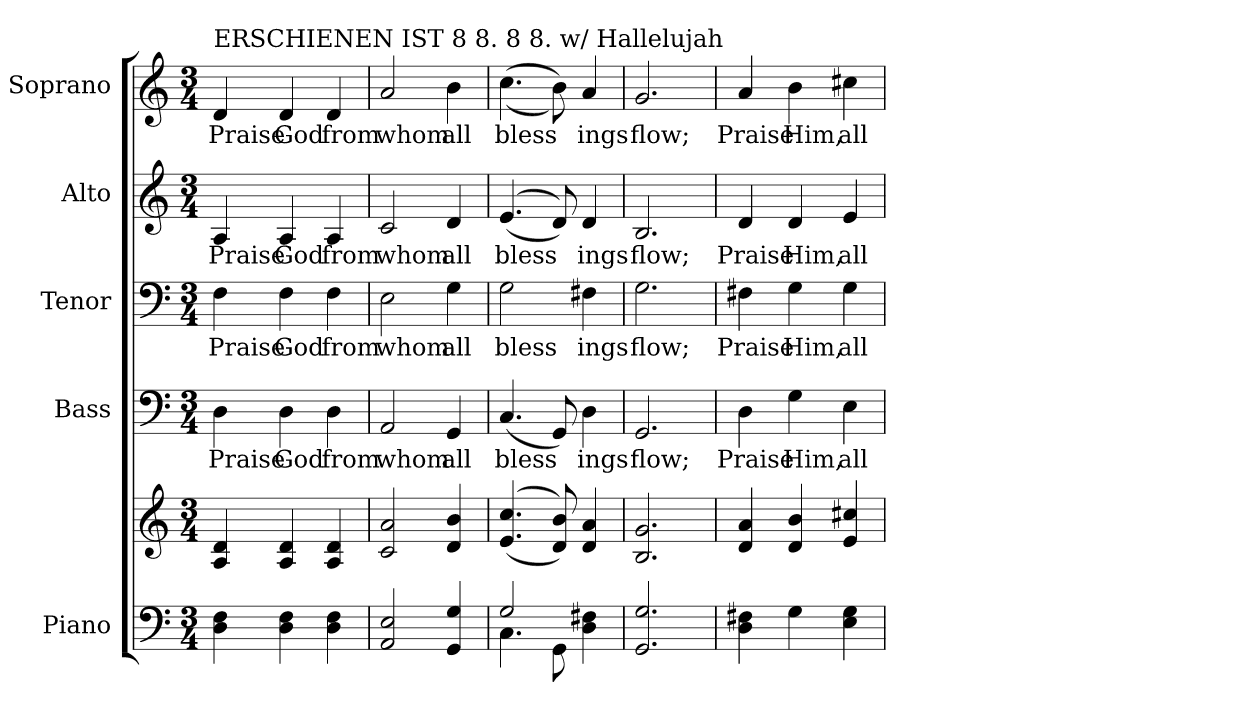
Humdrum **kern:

**kern	**kern	**kern	**text	**kern	**text	**kern	**text	**kern	**text
*part5	*part5	*part4	*part4	*part3	*part3	*part2	*part2	*part1	*part1
*staff6	*staff5	*staff4	*staff4	*staff3	*staff3	*staff2	*staff2	*staff1	*staff1
*I"Piano	*	*I"Bass	*	*I"Tenor	*	*I"Alto	*	*I"Soprano	*
*I'Pno.	*	*I'B.	*	*I'T.	*	*I'A.	*	*I'S.	*
!!LO:PB:g=z
*clefF4	*clefG2	*clefF4	*	*clefF4	*	*clefG2	*	*clefG2	*
*k[]	*k[]	*k[]	*	*k[]	*	*k[]	*	*k[]	*
*C:	*C:	*C:	*	*C:	*	*C:	*	*C:	*
*M3/4	*M3/4	*M3/4	*	*M3/4	*	*M3/4	*	*M3/4	*
*MM170	*MM170	*MM170	*	*MM170	*	*MM170	*	*MM170	*
=1	=1	=1	=1	=1	=1	=1	=1	=1	=1
!	!	!	!LO:LY:b:color=#000000	!	!	!	!	!	!
!	!	!	!	!	!LO:LY:b:color=#000000	!	!	!	!
!	!	!	!	!	!	!	!LO:LY:b:color=#000000	!	!
!	!	!	!	!	!	!	!	!LO:TX:a:t=ERSCHIENEN IST 8 8. 8 8. w/ Hallelujah	!
!	!	!	!	!	!	!	!	!	!LO:LY:b:color=#000000
4Di\ 4Fi	4Ai/ 4di	4Di\	Praise	4Fi\	Praise	4Ai/	Praise	4di/	Praise
!	!	!	!LO:LY:b:color=#000000	!	!	!	!	!	!
!	!	!	!	!	!LO:LY:b:color=#000000	!	!	!	!
!	!	!	!	!	!	!	!LO:LY:b:color=#000000	!	!
!	!	!	!	!	!	!	!	!	!LO:LY:b:color=#000000
4Di\ 4Fi	4Ai/ 4di	4Di\	God	4Fi\	God	4Ai/	God	4di/	God
!	!	!	!LO:LY:b:color=#000000	!	!	!	!	!	!
!	!	!	!	!	!LO:LY:b:color=#000000	!	!	!	!
!	!	!	!	!	!	!	!LO:LY:b:color=#000000	!	!
!	!	!	!	!	!	!	!	!	!LO:LY:b:color=#000000
4Di\ 4Fi	4Ai/ 4di	4Di\	from	4Fi\	from	4Ai/	from	4di/	from
=2	=2	=2	=2	=2	=2	=2	=2	=2	=2
!	!	!	!LO:LY:b:color=#000000	!	!	!	!	!	!
!	!	!	!	!	!LO:LY:b:color=#000000	!	!	!	!
!	!	!	!	!	!	!	!LO:LY:b:color=#000000	!	!
!	!	!	!	!	!	!	!	!	!LO:LY:b:color=#000000
2AAi/ 2Ei	2ci/ 2ai	2AAi/	whom	2Ei\	whom	2ci/	whom	2ai/	whom
!	!	!	!LO:LY:b:color=#000000	!	!	!	!	!	!
!	!	!	!	!	!LO:LY:b:color=#000000	!	!	!	!
!	!	!	!	!	!	!	!LO:LY:b:color=#000000	!	!
!	!	!	!	!	!	!	!	!	!LO:LY:b:color=#000000
4GGi/ 4Gi	4di/ 4bi	4GGi/	all	4Gi\	all	4di/	all	4bi\	all
=3	=3	=3	=3	=3	=3	=3	=3	=3	=3
*^	*	*	*	*	*	*	*	*	*
!	!	!	!	!LO:LY:b:color=#000000	!	!	!	!	!	!
!	!	!	!	!	!	!LO:LY:b:color=#000000	!	!	!	!
!	!	!	!	!	!	!	!	!LO:LY:b:color=#000000	!	!
!	!	!	!	!	!	!	!	!	!	!LO:LY:b:color=#000000
2Gi/	4.Ci\	((4.ei/ 4.cci	(4.Ci/	bless	2Gi\	bless	((4.ei/	bless	((4.cci\	bless
.	8GGi\	8di/ 8bi))	8GGi/)	.	.	.	8di/))	.	8bi\))	.
!	!	!	!	!LO:LY:b:color=#000000	!	!	!	!	!	!
!	!	!	!	!	!	!LO:LY:b:color=#000000	!	!	!	!
!	!	!	!	!	!	!	!	!LO:LY:b:color=#000000	!	!
!	!	!	!	!	!	!	!	!	!	!LO:LY:b:color=#000000
4Di\ 4F#Xi	4ryy	4di/ 4ai	4Di\	ings	4F#Xi\	ings	4di/	ings	4ai/	ings
*v	*v	*	*	*	*	*	*	*	*	*
!!LO:PB:g=z
=4	=4	=4	=4	=4	=4	=4	=4	=4	=4
*^	*	*	*	*	*	*	*	*	*
!	!	!	!	!LO:LY:b:color=#000000	!	!	!	!	!	!
*v	*v	*	*	*	*	*	*	*	*	*
*^	*	*	*	*	*	*	*	*	*
!	!	!	!	!	!	!LO:LY:b:color=#000000	!	!	!	!
*v	*v	*	*	*	*	*	*	*	*	*
*^	*	*	*	*	*	*	*	*	*
!	!	!	!	!	!	!	!	!LO:LY:b:color=#000000	!	!
*v	*v	*	*	*	*	*	*	*	*	*
*^	*	*	*	*	*	*	*	*	*
!	!	!	!	!	!	!	!	!	!	!LO:LY:b:color=#000000
*v	*v	*	*	*	*	*	*	*	*	*
2.GGi/ 2.Gi	2.Bi/ 2.gi	2.GGi/	flow;	2.Gi\	flow;	2.Bi/	flow;	2.gi/	flow;
=5	=5	=5	=5	=5	=5	=5	=5	=5	=5
!	!	!	!LO:LY:b:color=#000000	!	!	!	!	!	!
!	!	!	!	!	!LO:LY:b:color=#000000	!	!	!	!
!	!	!	!	!	!	!	!LO:LY:b:color=#000000	!	!
!	!	!	!	!	!	!	!	!	!LO:LY:b:color=#000000
4Di\ 4F#Xi	4di/ 4ai	4Di\	Praise	4F#Xi\	Praise	4di/	Praise	4ai/	Praise
!	!	!	!LO:LY:b:color=#000000	!	!	!	!	!	!
!	!	!	!	!	!LO:LY:b:color=#000000	!	!	!	!
!	!	!	!	!	!	!	!LO:LY:b:color=#000000	!	!
!	!	!	!	!	!	!	!	!	!LO:LY:b:color=#000000
4Gi\	4di/ 4bi	4Gi\	Him,	4Gi\	Him,	4di/	Him,	4bi\	Him,
!	!	!	!LO:LY:b:color=#000000	!	!	!	!	!	!
!	!	!	!	!	!LO:LY:b:color=#000000	!	!	!	!
!	!	!	!	!	!	!	!LO:LY:b:color=#000000	!	!
!	!	!	!	!	!	!	!	!	!LO:LY:b:color=#000000
4Ei\ 4Gi	4ei/ 4cc#Xi	4Ei\	all	4Gi\	all	4ei/	all	4cc#Xi\	all
=	=	=	=	=	=	=	=	=	=
*-	*-	*-	*-	*-	*-	*-	*-	*-	*-
